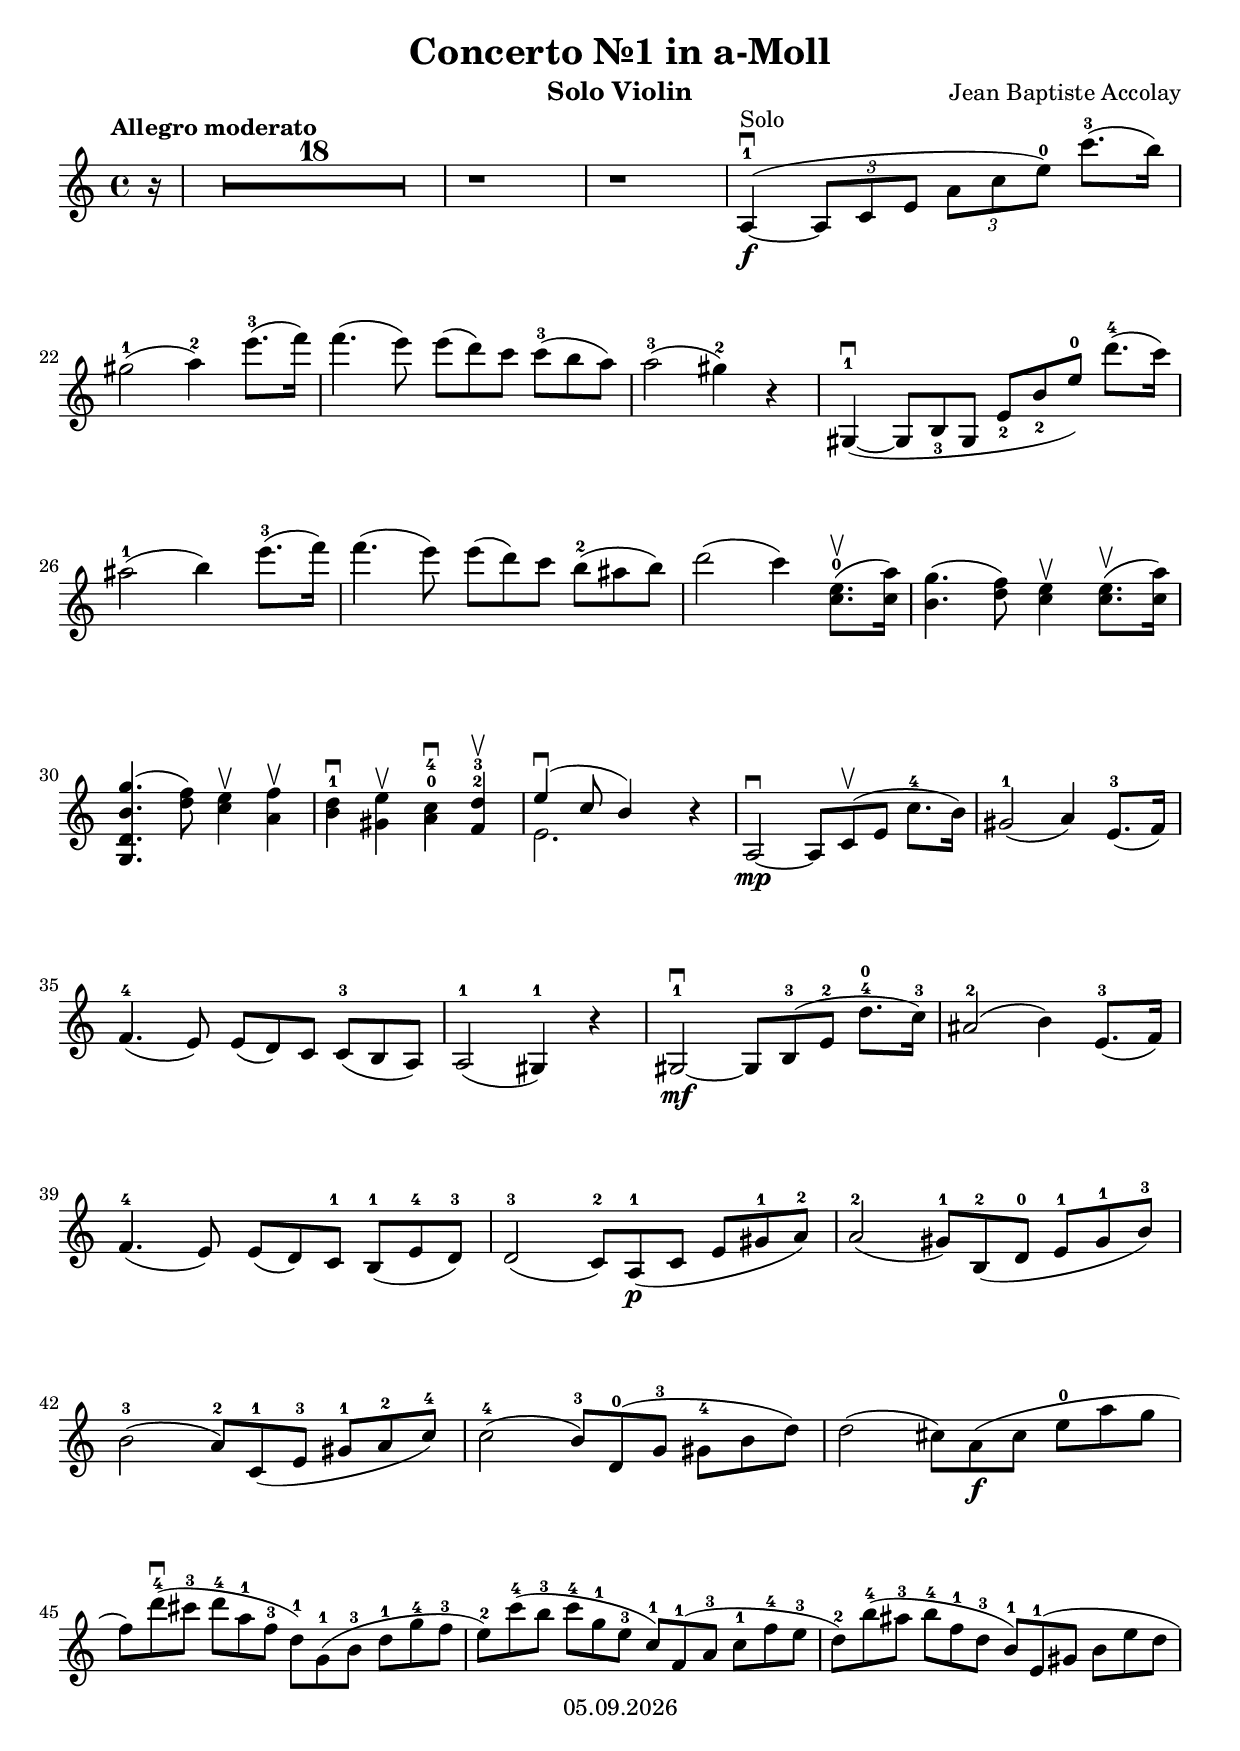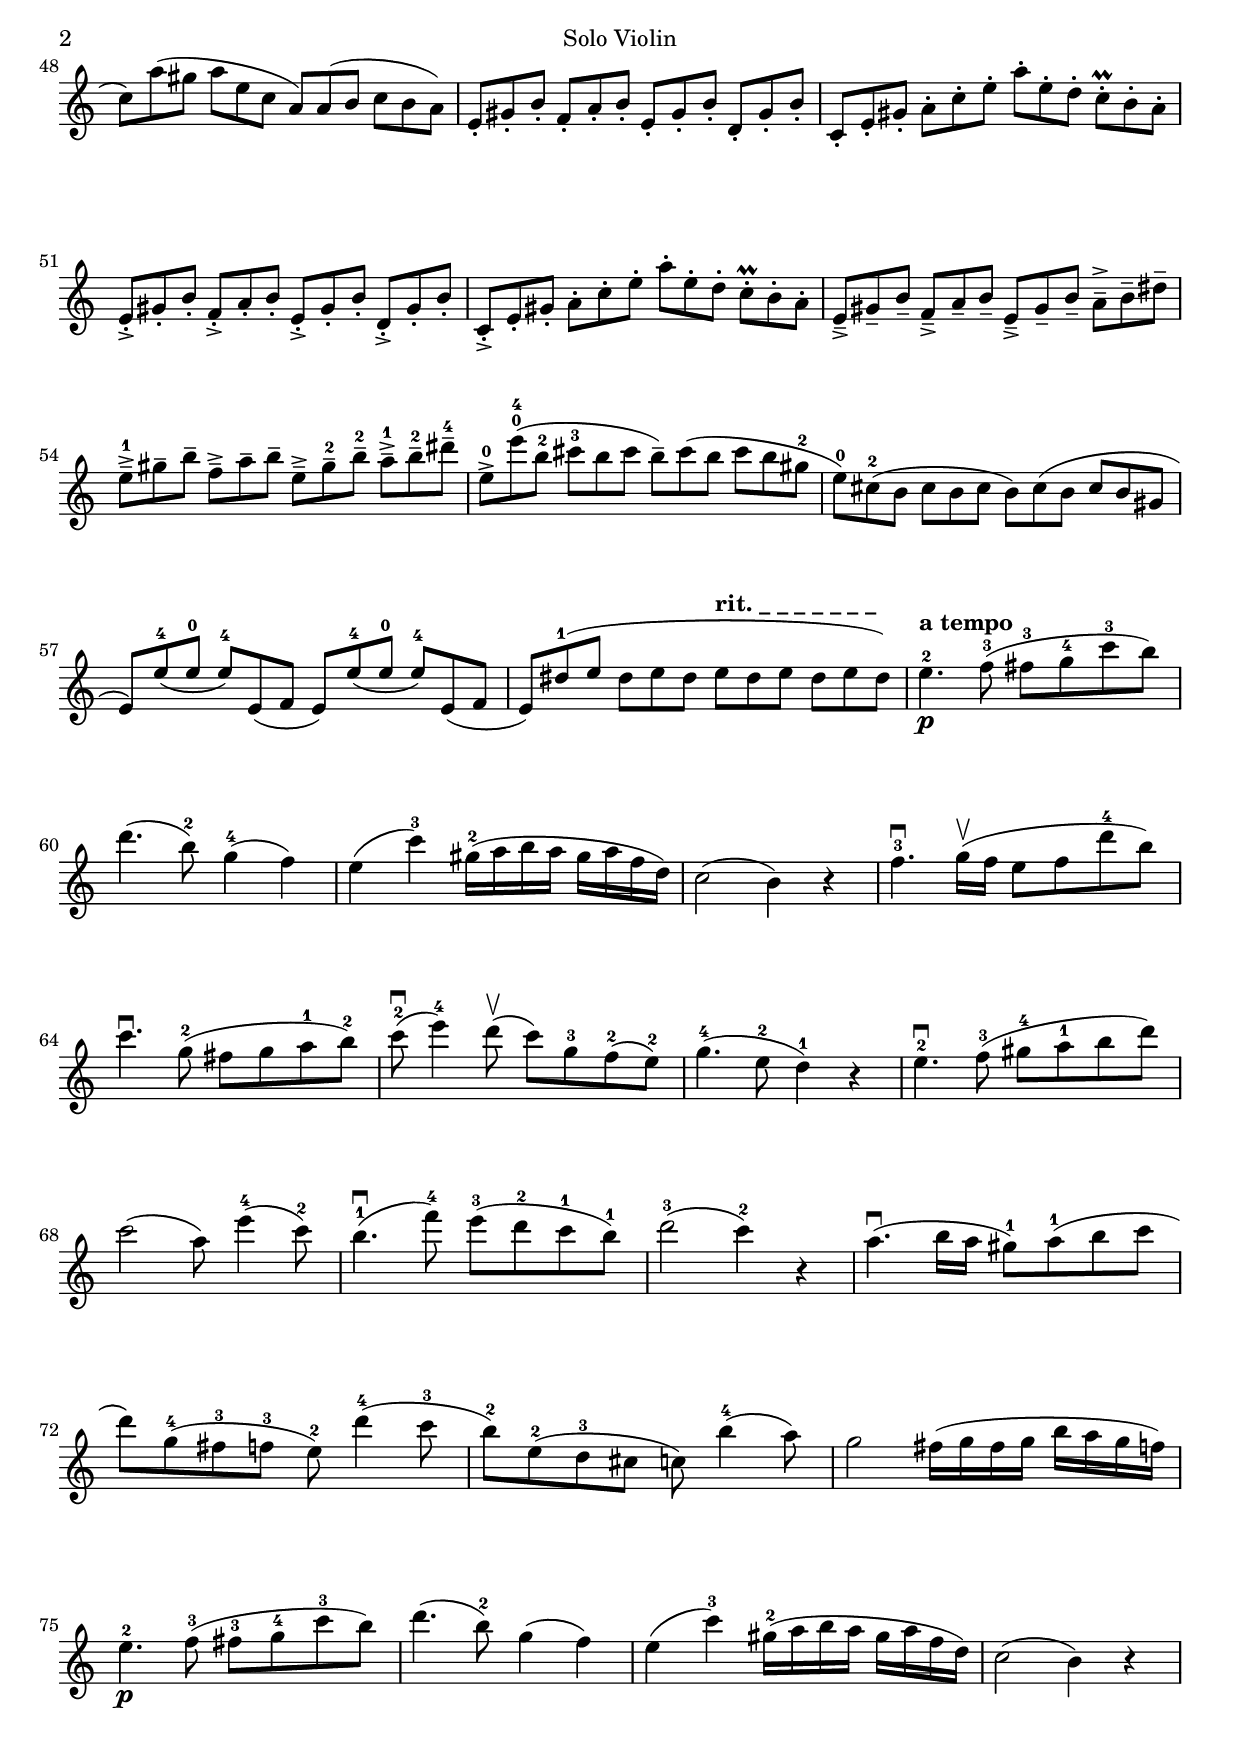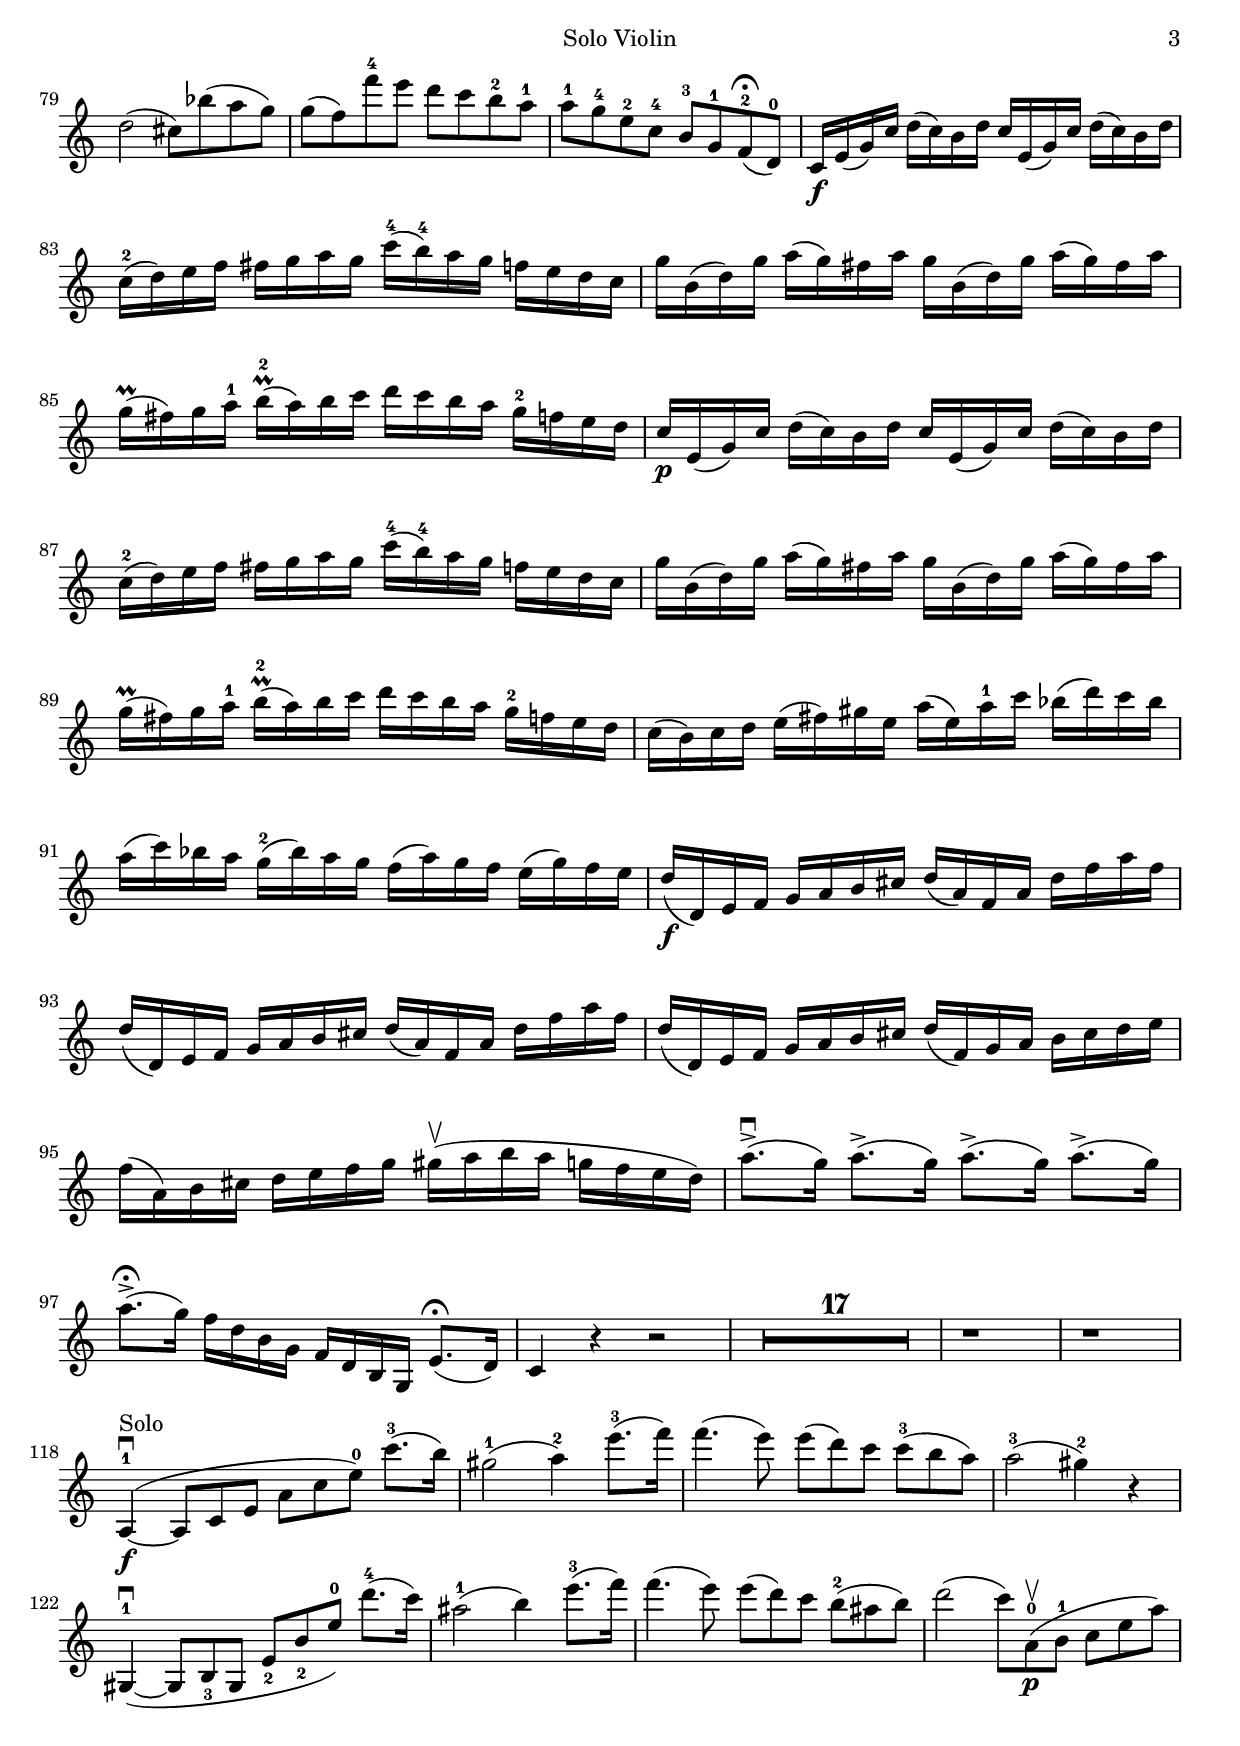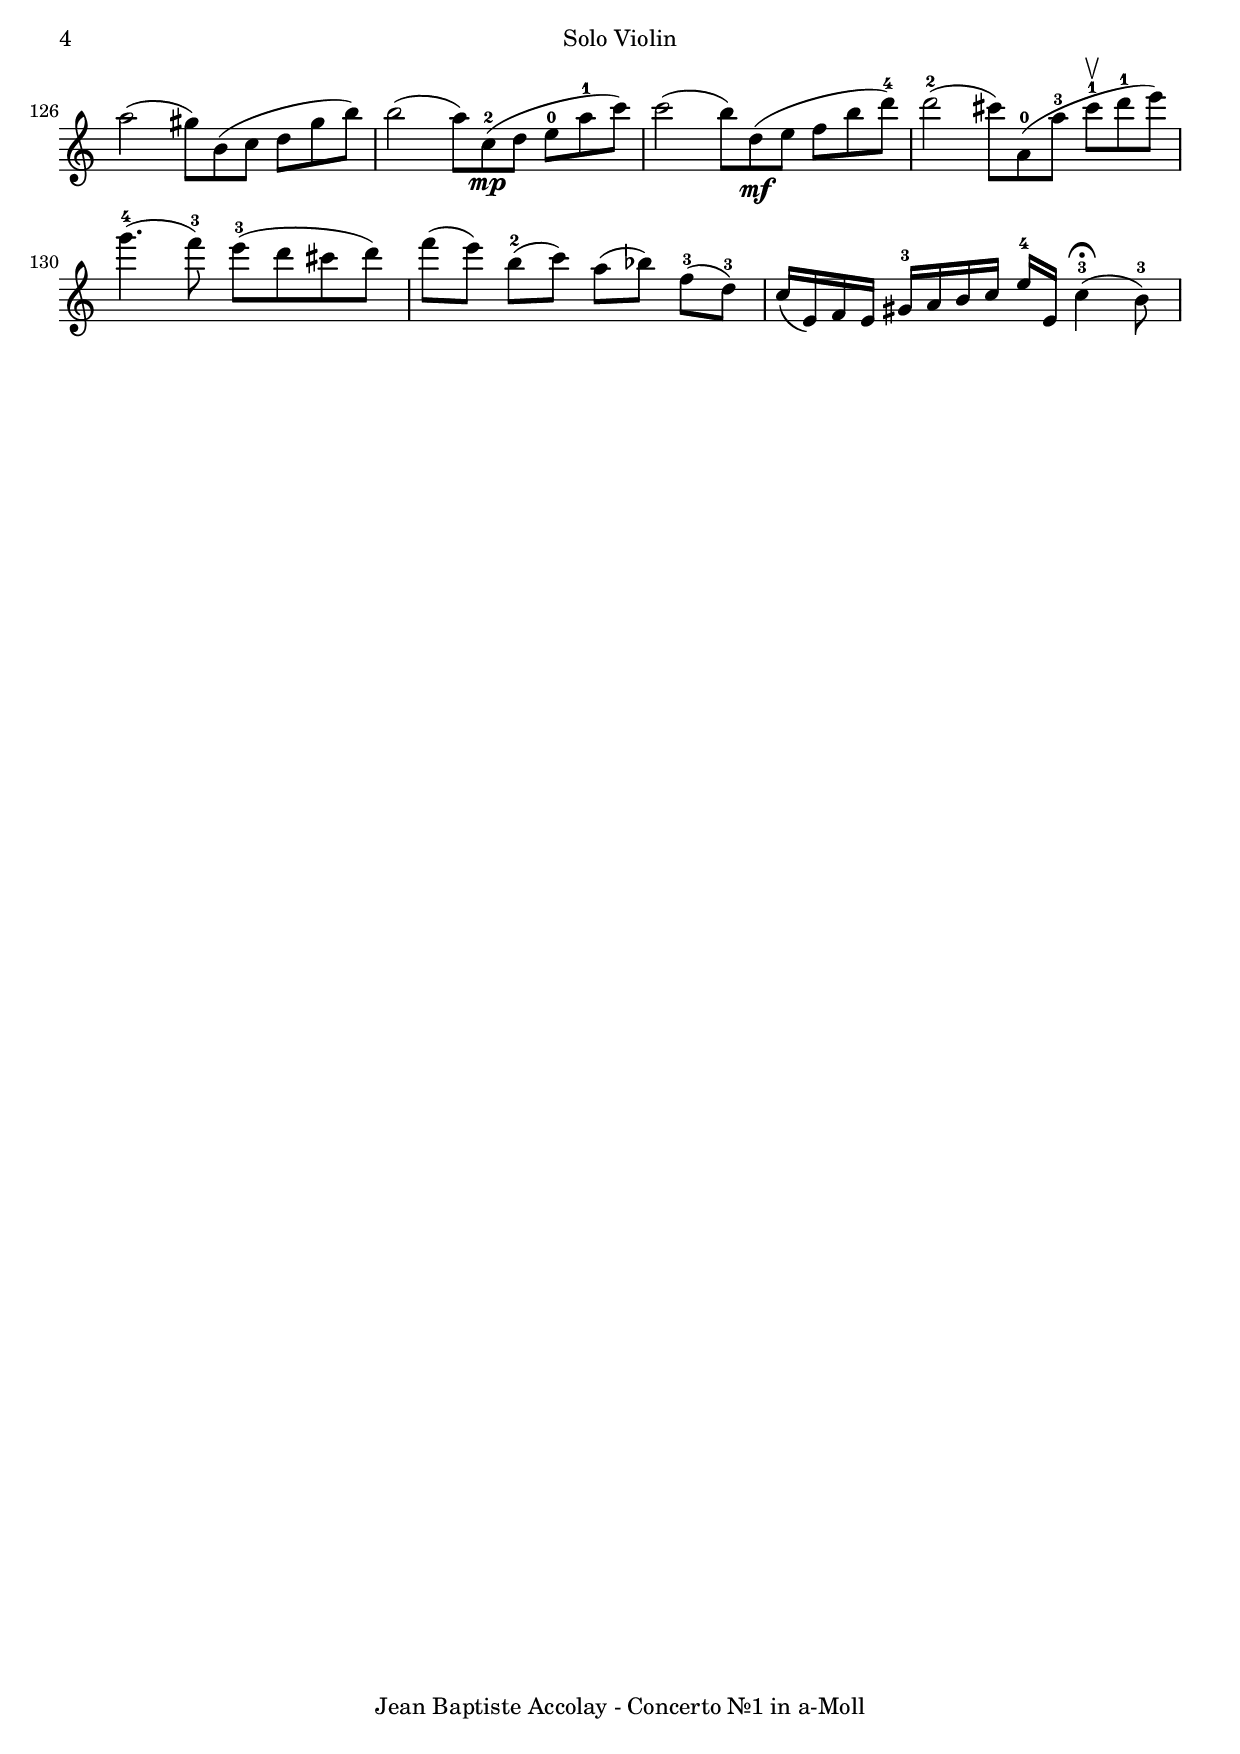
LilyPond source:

\version "2.18.2"

\include "../globals.ily"
\version "2.18.2"

\include "../globals.ily"

violinI = { s1 }


\header {
  instrument = "Solo Violin"
}

violinI = { 
  \compressFullBarRests 
  \key c \major  
  \clef treble 
  \tempo "Allegro moderato" 
  \partial 16  
  \relative a {
    r16 |
    R1*18 |
    r1 |
    r1 |
    a4(\f\downbow^1^"Solo"~ \tuplet 3/2 4 { a8 c e a c e^0) } c'8.(^3 b16) | \break
    
    \omit TupletNumber 
    gis2(^1 a4)^2 e'8.(^3 f16) |
    f4.( e8) \tuplet 3/2 4 { e( d) c c(^3 b a) } | 
    a2(^3 gis4)^2 r |
    gis,,4(\downbow^1~ \tuplet 3/2 4 { gis8 b_3 gis e'_2 b'_2 e^0 )} d'8.(^4 c16) | \break
    
    ais2(^1 b4 ) e8.(^3 f16) |
    f4.( e8) \tuplet 3/2 4 { e8( d) c b(^2 ais b) } |
    d2( c4) <c,\f e^0>8.(\upbow <c a'>16) |
    <b g'>4.( <d f>8) <c e>4\upbow <c e>8.(\upbow <c a'>16) | \break
    
    <g, d' b' g'>4.( <d'' f>8) <c e>4\upbow <a f'>\upbow |
    <b d^1>\downbow <gis e'>\upbow <a^0 c^4>\downbow <f^2 d'^3>\upbow |
    << { e'4(\downbow c8 b4) } \\ { e,2. } >> r4 |
    a,2~\mp\downbow \tuplet 3/2 { a8 c(\upbow e } c'8.^4 b16) |
    gis2(^1 a4)  e8.(^3 f16) | \break
    
    f4.(^4 e8) \tuplet 3/2 4 { e8( d) c c(^3 b a) } |
    a2(^1 gis4)^1  r |
    gis2~\mf\downbow^1 \tuplet 3/2 { gis8 b(^3 e^2} d'8.^4^0 c16^3) | 
    ais2(^2 b4) e,8.(^3 f16) | \break
    
    f4.(^4 e8) \tuplet 3/2 { e8( d) c^1 } \tuplet 3/2 { b8(^1 e^4 d^3) } |
    d2(^3 \tuplet 3/2 4 { c8)^2 a(^1\p c e8 gis^1 a)^2 } |
    a2(^2 \tuplet 3/2 4 { gis8)^1 b,(^2 d^0 e^1 gis^1 b)^3 } \break
    
    b2(^3 \tuplet 3/2 4 { a8)^2 c,(^1 e^3 gis^1 a^2 c)^4 } |
    c2(^4 \tuplet 3/2 4 { b8)^3 d,(^0 g^3 gis^4 b d) } |
    d2( \tuplet 3/2 4 { cis8) a(\f cis e^0 a g } | \break
    
    \tuplet 3/2 4 { f8) d'(\downbow^4 cis^3 d^4 a^1 f^3 d)^1 g,(^1 b^3 d^1 g^4 f^3 } |
    \tuplet 3/2 4 { e)^2 c'(^4 b^3 c^4 g^1 e^3 c)^1 f,(^1 a^3 c^1 f^4 e^3 } |
    \tuplet 3/2 4 { d)^2 b'(^4 ais^3 b^4 f^1 d^3 b)^1 e,(^1 gis b e d } | \pageBreak
    
    \tuplet 3/2 4 { c) a'( gis a e c a) a( b c b a) } |
    \tuplet 3/2 4 { e-. gis-. b-. f-. a-. b-. e,-. gis-. b-. d,-. gis-. b-. } |
    \tuplet 3/2 4 { c,-. e-. gis-. a-. c-. e-. a-. e-. d-. c-.\prall b-. a-. } | \break
    
    \tuplet 3/2 4 { e-.-> gis-. b-.  f-.-> a-. b-. e,-.-> gis-. b-. d,-.-> gis-. b-. } |
    \tuplet 3/2 4 { c,-.-> e-. gis-. a-. c-. e-. a-. e-. d-. c-.\prall b-. a-. } |
    \tuplet 3/2 4 { e---> gis-- b-- f---> a-- b-- e,---> gis-- b-- a---> b-- dis-- } | \break
    
    \tuplet 3/2 4 { e^1---> gis-- b--  f---> a-- b-- e,---> gis^2-- b^2-- a^1---> b^2-- dis^4-- } |
    \tuplet 3/2 4 { e,^0-> e'(^0^4 b^2  cis^3 b cis b--) cis( b cis b gis^2 } |
    \tuplet 3/2 4 { e^0) cis^2( b cis b cis b) cis( b cis b gis} | \break
    
    \tuplet 3/2 4 { e) e'(^4 e^0 e)^4 e,( f e) e'(^4 e^0 e)^4 e,( f } |
    \tuplet 3/2 4 { e) dis'(^1 e dis e dis e^\markup{ \bold "rit. _ _ _ _ _ _ _" } dis e dis e dis) } |
    e4.\p^2^\markup{ \bold "a tempo" } f8(^3 fis^3 g^4 c^3 b) | \break
    
    d4.( b8)^2 g4(^4 f) |
    e4( c')^3 gis16(^2 a b a gis a f d) |
    c2( b4) r |
    f'4.^3\downbow g16(\upbow f e8 f d'^4 b) | \break
    
    c4.\downbow g8(^2 fis g a^1 b)^2 | 
    c8^2\downbow( e4)^4 d8(\upbow c) g^3 f(^2 e)^2 |
    g4.(^4 e8^2 d4)^1 r |
    e4.^2\downbow f8(^3 gis^4 a^1 b d) | \break
    
    c2( a8) e'4(^4 c8)^2 |
    b4.(^1\downbow f'8)^4 e(^3 d^2 c^1 b)^1 |
    d2(^3 c4)^2 r |
    a4.(\downbow b16 a gis8)^1 a(^1 b c | \break
    
    d) g,(^4 fis^3 f^3 e)^2 d'4(^4 c8^3 |
    b)^2 e,(^2 d^3 cis c) b'4(^4 a8) |
    g2 fis16( g fis g b a g f) | \break
    
    e4.\p^2 f8(^3 fis^3 g^4 c^3 b) |
    d4.( b8)^2 g4( f) |
    e4( c')^3 gis16(^2 a b a gis a f d) |
    c2( b4) r | \pageBreak
    
    d2( cis8) bes'( a g) | 
    g( f) f'^4 e d c b^2 a^1 |
    a^1 g^4 e^2 c^4 b^3 g^1 f(^2\fermata d^0) | 
    c16\f e( g) c d( c) b d c e,( g) c d( c) b d | \break
    
    c^2( d) e f fis g a g c^4( b^4) a g f e d c |
    g' b,( d) g a( g) fis a g b,( d) g a( g) fis a | \break
    
    g(\prall fis) g a^1 b^2\prall( a) b c d c b a g^2 f e d |
    c16\p e,( g) c d( c) b d c e,( g) c d( c) b d | \break
    
    c^2( d) e f fis g a g c^4( b^4) a g f e d c |
    g' b,( d) g a( g) fis a g b,( d) g a( g) fis a | \break
    
    g(\prall fis) g a^1 b^2\prall( a) b c d c b a g^2 f e d |
    c( b) c d  e( fis) gis e a( e) a^1 c bes( d) c bes | \break
    
    a( c) bes a g^2( bes) a g f( a) g f e( g) f e |
    d\f( d,) e f g a b cis d( a) f a d f a f | \break

    d( d,) e f g a b cis d( a) f a d f a f |
    d( d,) e f g a b cis d( f,) g a b cis d e | \break
    
    f( a,) b cis d e f g gis\upbow( a b a g f e d) |
    a'8.->\downbow( g16) a8.->( g16) a8.->( g16) a8.->( g16) | \break
    
    a8.->(\fermata g16) f d b g f d b g e'8.(\fermata d16) |
    c4 r r2 |
    R1*17 |
    r1 |
    r1 | \break
    
    a4(\f\downbow^1^"Solo"~ \tuplet 3/2 4 { a8 c e a c e^0) } c'8.(^3 b16) |
    gis2(^1 a4)^2 e'8.(^3 f16) |
    f4.( e8) \tuplet 3/2 4 { e( d) c c(^3 b a) } | 
    a2(^3 gis4)^2 r | \break
    
    gis,,4(\downbow^1~ \tuplet 3/2 4 { gis8 b_3 gis e'_2 b'_2 e^0 )} d'8.(^4 c16) | 
    ais2(^1 b4 ) e8.(^3 f16) |
    f4.( e8) \tuplet 3/2 4 { e8( d) c b(^2 ais b) } |
    d2( \tuplet 3/2 4 { c8) a,(^0\upbow\p b^1 c e a)  } | \pageBreak
    
    a2( \tuplet 3/2 4 { gis8) b,( c d gis b) } |
    b2( \tuplet 3/2 4 { a8) c,^2(\mp d e^0 a^1 c) } | 
    c2( \tuplet 3/2 4 { b8) d,(\mf e f b d^4) } |
    d2^2( \tuplet 3/2 4 { cis8) a,^0( a'^3 cis^1\upbow d^1 e) } | \break
    
    g4.(^4 f8)^3 e^3( d cis d) | 
    f( e) b^2([ c)] a( bes) f^3([ d^3)] |
    c16( e,) f e gis^3 a b c e^4 e, c'4^3\fermata( b8^3) | 
  }
}

\score {
  <<
    \new Staff \with { instrumentName = "" shortInstrumentName = "" } { \violinI }
  >>
  \layout {
    indent = 0\cm
    short-indent = 0\cm
  }
}